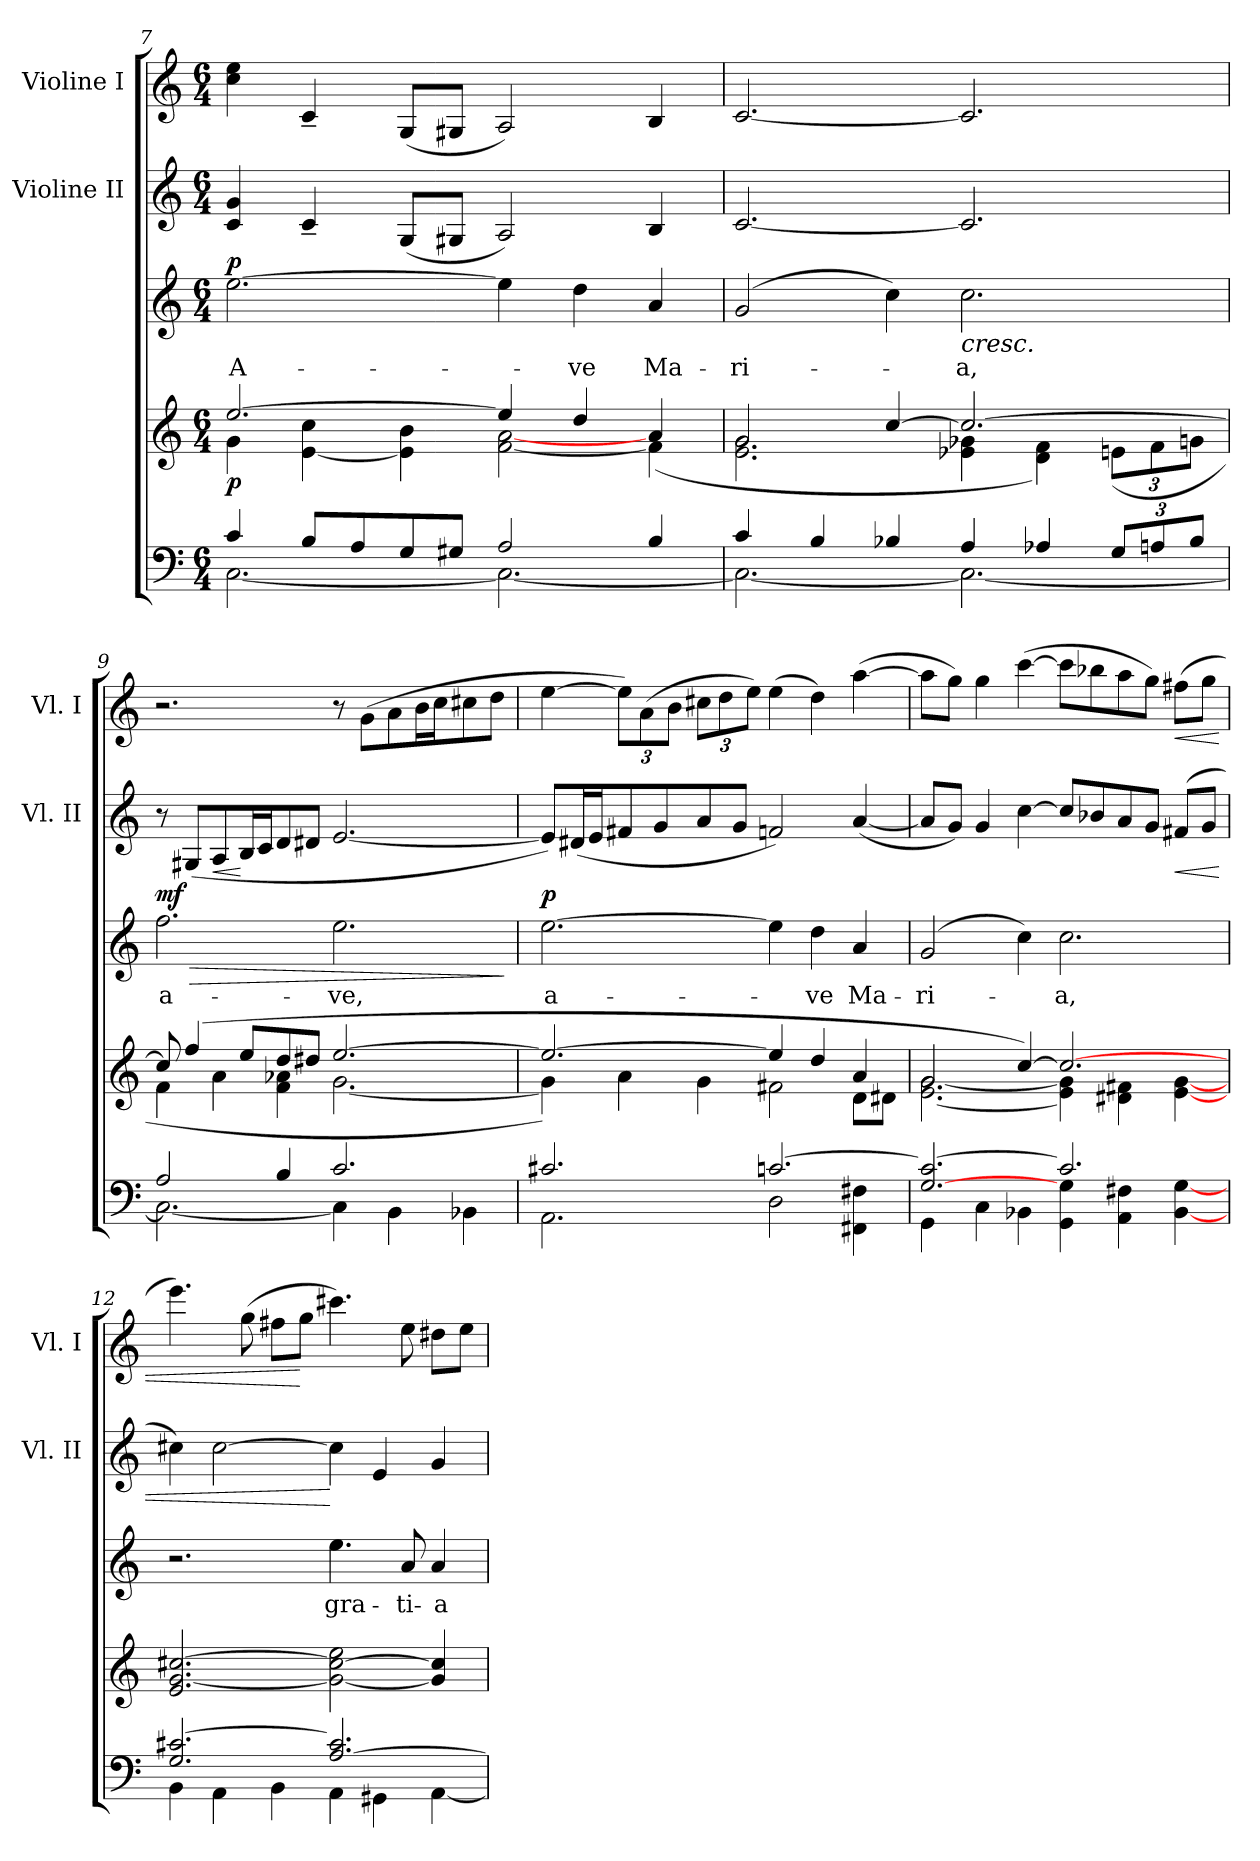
**kern	**kern	**dynam	**kern	**text	**dynam	**kern	**dynam	**kern	**dynam
*part4	*part4	*part4	*part3	*part3	*part3	*part2	*part2	*part1	*part1
*staff5	*staff4	*staff4/5	*staff3	*staff3	*staff3	*staff2	*staff2	*staff1	*staff1
*	*	*	*	*	*	*I"Violine II	*	*I"Violine I	*
*	*	*	*	*	*	*I'Vl. II	*	*I'Vl. I	*
*clefF4	*clefG2	*	*clefG2	*	*	*clefG2	*	*clefG2	*
*k[]	*k[]	*	*k[]	*	*	*k[]	*	*k[]	*
*C:	*C:	*	*C:	*	*	*C:	*	*C:	*
*M6/4	*M6/4	*	*M6/4	*	*	*M6/4	*	*M6/4	*
=7	=7	=7	=7	=7	=7	=7	=7	=7	=7
*^	*^	*	*	*	*	*	*	*	*
!	!	!	!	!LO:DY:b	!	!LO:LY:b	!LO:DY:a	!	!	!	!
4c/	[<2.C\	[>2.ee/	4g\	p	[2.ee\	A-	p	4c/ 4g/	.	4cc\ 4ee\	.
8B/L	.	.	[<4e\ 4cc\	.	.	.	.	4c~</	.	4c~</	.
8A/	.	.	.	.	.	.	.	.	.	.	.
8G/	.	.	4e\] 4b\	.	.	.	.	(<8G/L	.	(<8G/L	.
8G#X/J	.	.	.	.	.	.	.	8G#X/J	.	8G#X/J	.
2A/	2.C\_	4ee/]	[<2f\ [<2a\	.	4ee\]	.	.	2A/)	.	2A/)	.
!	!	!	!	!	!	!LO:LY:b	!	!	!	!	!
.	.	4dd/	.	.	4dd\	-ve	.	.	.	.	.
!	!	!	!	!	!	!LO:LY:b	!	!	!	!	!
4B/	.	4a/	(<4f\]	.	4a/	Ma-	.	4B/	.	4B/	.
=8	=8	=8	=8	=8	=8	=8	=8	=8	=8	=8	=8
!	!	!	!	!	!	!LO:LY:b	!	!	!	!	!
4c/	2.C\_	2g/	2.e\ 2.g\	.	(2g/	-ri-	.	[2.c/	.	[2.c/	.
4B/	.	.	.	.	.	.	.	.	.	.	.
4B-X/	.	[>4cc/	.	.	4cc\)	.	.	.	.	.	.
!	!	!	!	!	!	!LO:LY:b	!LO:HP:b	!	!	!	!
4A/	2.C\_	2.cc/_	4e-X\ 4g-X\	.	2.cc\	-a,	<	2.c/]	.	2.c/]	.
4A-X/	.	.	4d\ 4f\)	.	.	.	.	.	.	.	.
12G/L	.	.	(<12en\L	.	.	.	.	.	.	.	.
12An/	.	.	12f\	.	.	.	.	.	.	.	.
12B-/J	.	.	12gn\J	.	.	.	.	.	.	.	.
!!LO:LB:g=z
=9	=9	=9	=9	=9	=9	=9	=9	=9	=9	=9	=9
!	!	!	!	!	!	!LO:LY:b	!LO:HP:b	!	!	!	!
!	!	!	!	!	!	!	!LO:DY:n=1:a	!	!	!	!
2A/	2.C\_	8cc/]	4f\	.	2.ff\	a-	> mf	8r	.	2.r	.
.	.	(4ff/	.	.	.	.	.	(<8G#X/L	.	.	.
!	!	!	!	!	!	!	!	!	!LO:HP:b	!	!
.	.	.	4a\	.	.	.	.	8A/	<	.	.
.	.	8ee/L	.	.	.	.	.	16B/L	[	.	.
.	.	.	.	.	.	.	.	16c/J	.	.	.
4B/	.	8dd/	4f\ 4a-X\	.	.	.	.	8d/	.	.	.
.	.	8dd#X/J	.	.	.	.	.	8d#X/J	.	.	.
!	!	!	!	!	!	!LO:LY:b	!	!	!	!	!
2.c/	4C\]	[>2.ee/	[<2.g\	.	2.ee\	-ve,	[	[2.e/	.	8r	.
.	.	.	.	.	.	.	.	.	.	(>8g\L	.
.	4BB\	.	.	.	.	.	.	.	.	8a\	.
.	.	.	.	.	.	.	.	.	.	16b\L	.
.	.	.	.	.	.	.	.	.	.	16cc\J	.
.	4BB-X\	.	.	.	.	.	.	.	.	8cc#X\	.
.	.	.	.	.	.	.	.	.	.	8dd\J	.
*v	*v	*	*	*	*	*	*	*	*	*	*
*	*v	*v	*	*	*	*	*	*	*	*
.	.	.	.	.	]	.	.	.	.
=10	=10	=10	=10	=10	=10	=10	=10	=10	=10
*^	*^	*	*	*	*	*	*	*	*
!	!	!	!	!	!	!LO:LY:b	!LO:DY:a	!	!	!	!
2.c#X/	2.AA\	2.ee/_	4g\])	.	[2.ee\	a-	p	8e/L])	.	[4ee\	.
.	.	.	.	.	.	.	.	(<16d#X/L	.	.	.
.	.	.	.	.	.	.	.	16e/J	.	.	.
.	.	.	(>4a\	.	.	.	.	8f#X/	.	12ee\L])	.
.	.	.	.	.	.	.	.	.	.	(>12a\	.
.	.	.	.	.	.	.	.	8g/	.	.	.
.	.	.	.	.	.	.	.	.	.	12b\J	.
.	.	.	4g\	.	.	.	.	8a/	.	12cc#X\L	.
.	.	.	.	.	.	.	.	.	.	12dd\	.
.	.	.	.	.	.	.	.	8g/J	.	.	.
.	.	.	.	.	.	.	.	.	.	12ee\J)	.
[>2.cn/	2D\	4ee/]	2f#X\	.	4ee\]	.	.	2fn/)	.	(>4ee\	.
!	!	!	!	!	!	!LO:LY:b	!	!	!	!	!
.	.	4dd/	.	.	4dd\	-ve	.	.	.	4dd\)	.
!	!	!	!	!	!	!LO:LY:b	!	!	!	!	!
.	4FF#X\ 4F#X\	4a/	8d\L	.	4a/	Ma-	.	(<[4a/	.	(>[4aa\	.
.	.	.	8d#X\J	.	.	.	.	.	.	.	.
=11	=11	=11	=11	=11	=11	=11	=11	=11	=11	=11	=11
!	!	!	!	!	!	!LO:LY:b	!	!	!	!	!
[>2.G/ 2.c/_)	4GG\	2g/	[<2.e\ [<2.g\	.	(2g/	-ri-	.	8a/L]	.	8aa\L]	.
.	.	.	.	.	.	.	.	8g/J)	.	8gg\J)	.
.	4C\	.	.	.	.	.	.	4g/	.	4gg\	.
.	4BB-X\	[>4cc/)	.	.	4cc\)	.	.	[4cc\	.	(>[4ccc\	.
!	!	!	!	!	!	!LO:LY:b	!	!	!	!	!
2.c/]	4GG\ 4G\	2.cc/_	4e\] 4g\]	.	2.cc\	-a,	.	8cc/L]	.	8ccc\L]	.
.	.	.	.	.	.	.	.	8b-X/	.	8bb-X\	.
.	4AA\ 4F#X\	.	4d#X\ 4f#X\	.	.	.	.	8a/	.	8aa\	.
.	.	.	.	.	.	.	.	8g/J	.	8gg\J)	.
!	!	!	!	!	!	!	!	!	!LO:HP:b	!	!LO:HP:b
.	[<4BB-\ [<4G\	.	[<4e\ [<4g\	.	.	.	.	(>8f#X/L	<	(>8ff#X\L	<
.	.	.	.	.	.	.	.	8g/J	.	8gg\J	.
*	*	*v	*v	*	*	*	*	*	*	*	*
!!LO:PB:g=z
=12	=12	=12	=12	=12	=12	=12	=12	=12	=12	=12
2.G/ [>2.c#X/	4BB\	2.e/ [2.g/ [2.cc#X/	.	2.r	.	.	4cc#X\)	.	4.eee\)	.
.	4AA\	.	.	.	.	.	[2cc#\	.	.	.
.	.	.	.	.	.	.	.	.	(>8gg\	.
.	4BB\	.	.	.	.	.	.	.	8ff#X\L	.
.	.	.	.	.	.	.	.	.	8gg\J	[
!	!	!	!	!	!LO:LY:b	!	!	!	!	!
[>2.A/ 2.c#/]	4AA\	2g\_ 2cc#\_ 2ee\	.	4.ee\	gra-	.	4cc#\]	[	4.ccc#X\)	.
.	4GG#X\	.	.	.	.	.	4e/	.	.	.
!	!	!	!	!	!LO:LY:b	!	!	!	!	!
.	.	.	.	8a/	-ti-	.	.	.	8ee\	.
!	!	!	!	!	!LO:LY:b	!	!	!	!	!
.	[<4AA\	4g/] 4cc#/]	.	4a/	-a	.	4g/	.	8dd#X\L	.
.	.	.	.	.	.	.	.	.	8ee\J	.
*v	*v	*	*	*	*	*	*	*	*	*
=	=	=	=	=	=	=	=	=	=
*-	*-	*-	*-	*-	*-	*-	*-	*-	*-
